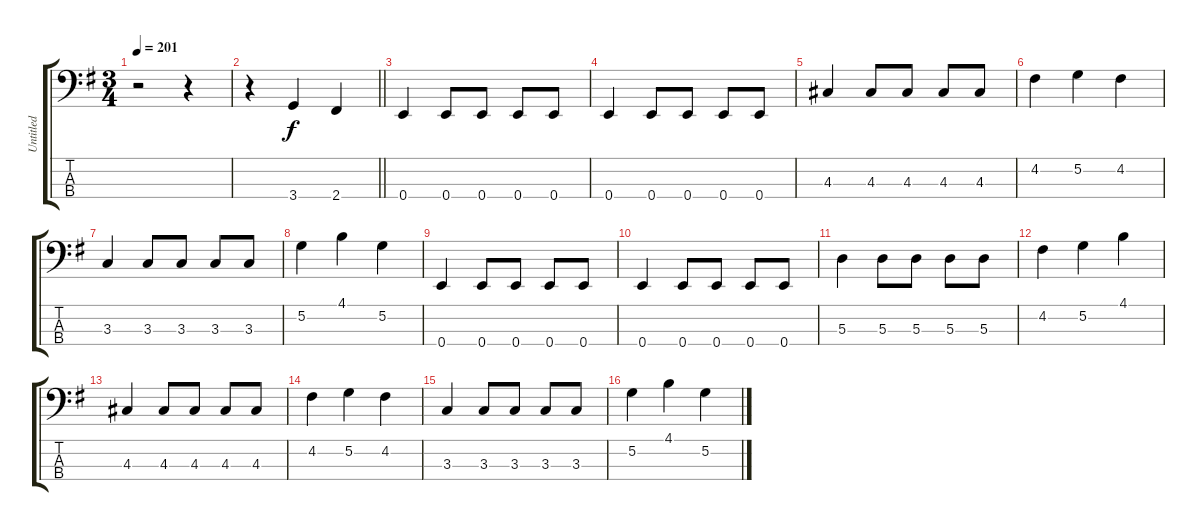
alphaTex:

\track ("Untitled" "Untitled") {instrument electricbassfinger}
\staff {score tabs}
\tuning (G2 D2 A1 E1) {hide}
\ts (3 4)
\tempo 201
\clef f4
\ks g
r.2{dy f} r.4 |
\barLineRight lightlight
r.4 3.4.4 2.4.4 |
0.4.4 0.4.8 0.4.8 0.4.8 0.4.8 |
0.4.4 0.4.8 0.4.8 0.4.8 0.4.8 |
4.3.4 4.3.8 4.3.8 4.3.8 4.3.8 |
4.2.4 5.2.4 4.2.4 |
3.3.4 3.3.8 3.3.8 3.3.8 3.3.8 |
5.2.4 4.1.4 5.2.4 |
0.4.4 0.4.8 0.4.8 0.4.8 0.4.8 |
0.4.4 0.4.8 0.4.8 0.4.8 0.4.8 |
5.3.4 5.3.8 5.3.8 5.3.8 5.3.8 |
4.2.4 5.2.4 4.1.4 |
4.3.4 4.3.8 4.3.8 4.3.8 4.3.8 |
4.2.4 5.2.4 4.2.4 |
3.3.4 3.3.8 3.3.8 3.3.8 3.3.8 |
5.2.4 4.1.4 5.2.4
